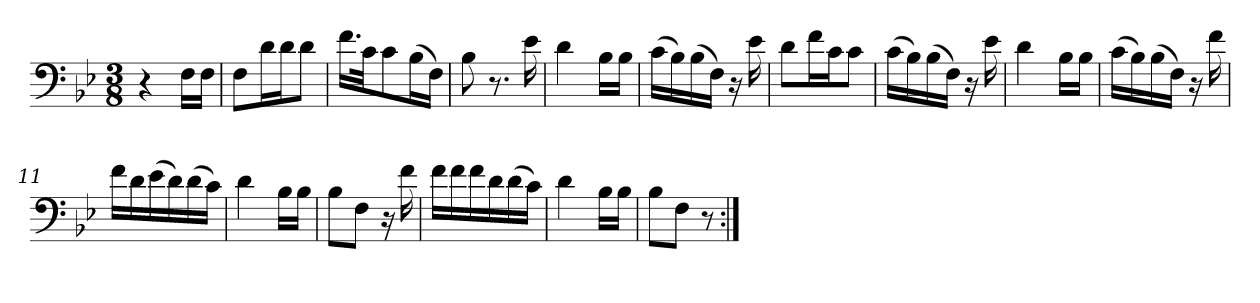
**kern
*part1
*staff1
*clefF4
*k[b-e-]
*M3/8
=1
4r
16F\LL
16F\JJ
=2
8F\L
16d\L
16d\J
8d\J
=3
16.f\LL
32c\JK
8c\
(16B-\L
16F\JJ)
=4
8B-\
8.r
16e-\
=5
4d\
16B-\LL
16B-\JJ
=6
(16c\LL
16B-\)
(16B-\
16F\JJ)
16r
16e-\
=
8d\L
16f\L
16c\J
8c\J
=8
(16c\LL
16B-\)
(16B-\
16F\JJ)
16r
16e-\
=9
4d\
16B-\LL
16B-\JJ
=10
(16c\LL
16B-\)
(16B-\
16F\JJ)
16r
16f\
=11
16f\LL
16d\
(16e-\
16d\)
(16d\
16c\JJ)
=12
4d\
16B-\LL
16B-\JJ
=13
8B-\L
8F\J
16r
16f\
=14
16f\LL
16f\
16f\
16d\
(16d\
16c\JJ)
=15
4d\
16B-\LL
16B-\JJ
=16
8B-\L
8F\J
8r
=:|!
*-
